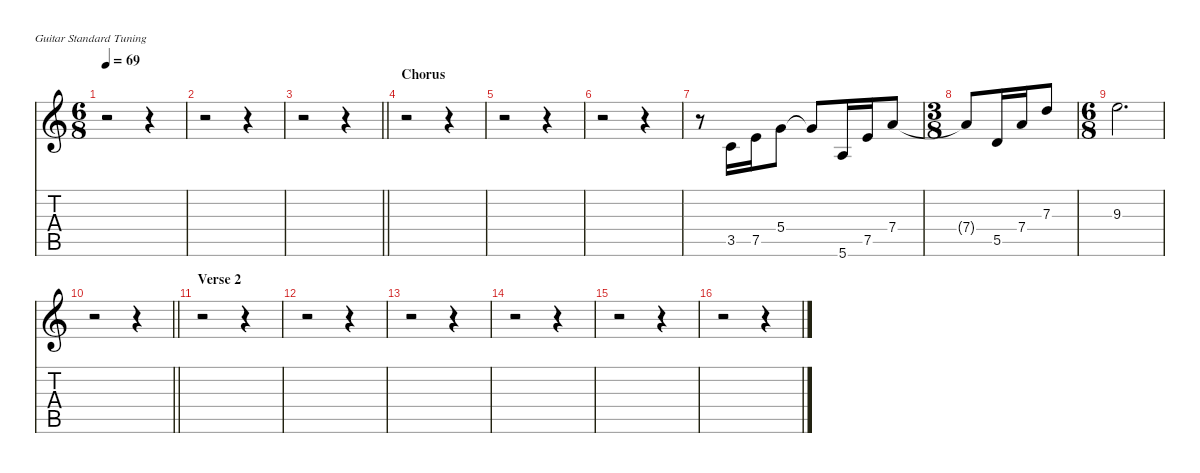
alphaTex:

\defaultSystemsLayout 4
\hideDynamics
\bracketExtendMode nobrackets
\singleTrackTrackNamePolicy hidden
\multiTrackTrackNamePolicy hidden
\otherSystemsTrackNameOrientation horizontal
\track ("Guitar 4" "dist.guit.") {mute instrument distortionguitar}
\staff {score tabs}
\tuning (E4 B3 G3 D3 A2 E2)
\ts (6 8)
\tempo 69
\clef g2
\ks c
r.2{dy f beam Down} r.4{beam Down} |
r.2{beam Down} r.4{beam Down} |
\barLineRight lightlight
r.2{beam Down} r.4{beam Down} |
\section ("" "Chorus")
r.2{beam Down} r.4{beam Down} |
r.2{beam Down} r.4{beam Down} |
r.2{beam Down} r.4{beam Down} |
r.8{beam Down} 3.5.16{beam Up} 7.5.16{beam Up} 5.4.8{beam Up} 5.4{t}.8{beam Up} 5.6.16{beam Up} 7.5.16{beam Up} 7.4.8{beam Up} |
\ts (3 8)
\beaming (8 3)
7.4{t}.8{beam Up} 5.5.16{beam Up} 7.4.16{beam Up} 7.3.8{beam Up} |
\ts (6 8)
\beaming (8 3 3)
9.3.2{d beam Down} |
\barLineRight lightlight
r.2{beam Down} r.4{beam Down} |
\section ("" "Verse 2")
r.2{beam Down} r.4{beam Down} |
r.2{beam Down} r.4{beam Down} |
r.2{beam Down} r.4{beam Down} |
r.2{beam Down} r.4{beam Down} |
r.2{beam Down} r.4{beam Down} |
r.2{beam Down} r.4{beam Down}
